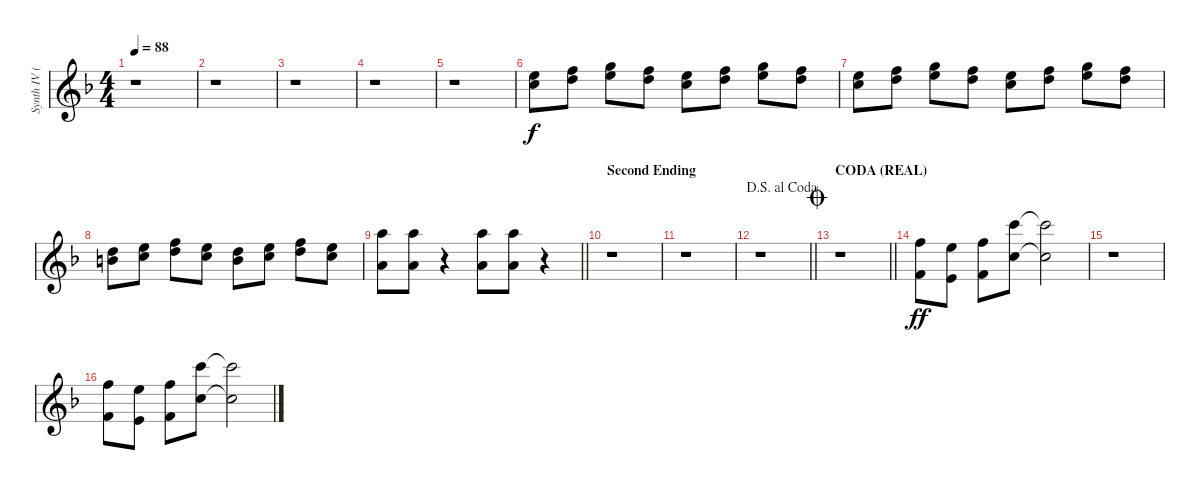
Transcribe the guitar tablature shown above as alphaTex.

\track ("Synth IV (A. Piano)" "Synth IV (") {instrument acousticgrandpiano}
\staff {score}
\tuning (E4 B3 G3 D3 A2 E2 B1) {hide}
\ts (4 4)
\tempo 88
\clef g2
\ks dminor
r.1{dy f} |
r.1 |
r.1 |
r.1 |
r.1 |
(12.1 13.2).8 (13.1 15.2).8 (15.1 17.2).8 (13.1 15.2).8 (12.1 13.2).8 (13.1 15.2).8 (15.1 17.2).8 (13.1 15.2).8 |
(12.1 13.2).8 (13.1 15.2).8 (15.1 17.2).8 (13.1 15.2).8 (12.1 13.2).8 (13.1 15.2).8 (15.1 17.2).8 (13.1 15.2).8 |
(10.1 12.2).8 (12.1 13.2).8 (13.1 15.2).8 (12.1 13.2).8 (10.1 12.2).8 (12.1 13.2).8 (13.1 15.2).8 (12.1 13.2).8 |
\barLineRight lightlight
(17.1 10.2).8 (17.1 10.2).8 r.4 (17.1 10.2).8 (17.1 10.2).8 r.4 |
\section ("" "Second Ending")
r.1 |
r.1 |
\jump dalsegnoalcoda
\barLineRight lightlight
r.1 |
\section ("" "CODA (REAL)")
\jump coda
\barLineRight lightlight
r.1 |
(13.1 6.2).8{dy ff} (12.1 5.2).8 (13.1 6.2).8 (20.1 13.2).8 (20.1{t} 13.2{t}).2 |
r.1 |
(13.1 6.2).8 (12.1 5.2).8 (13.1 6.2).8 (20.1 13.2).8 (20.1{t} 13.2{t}).2
